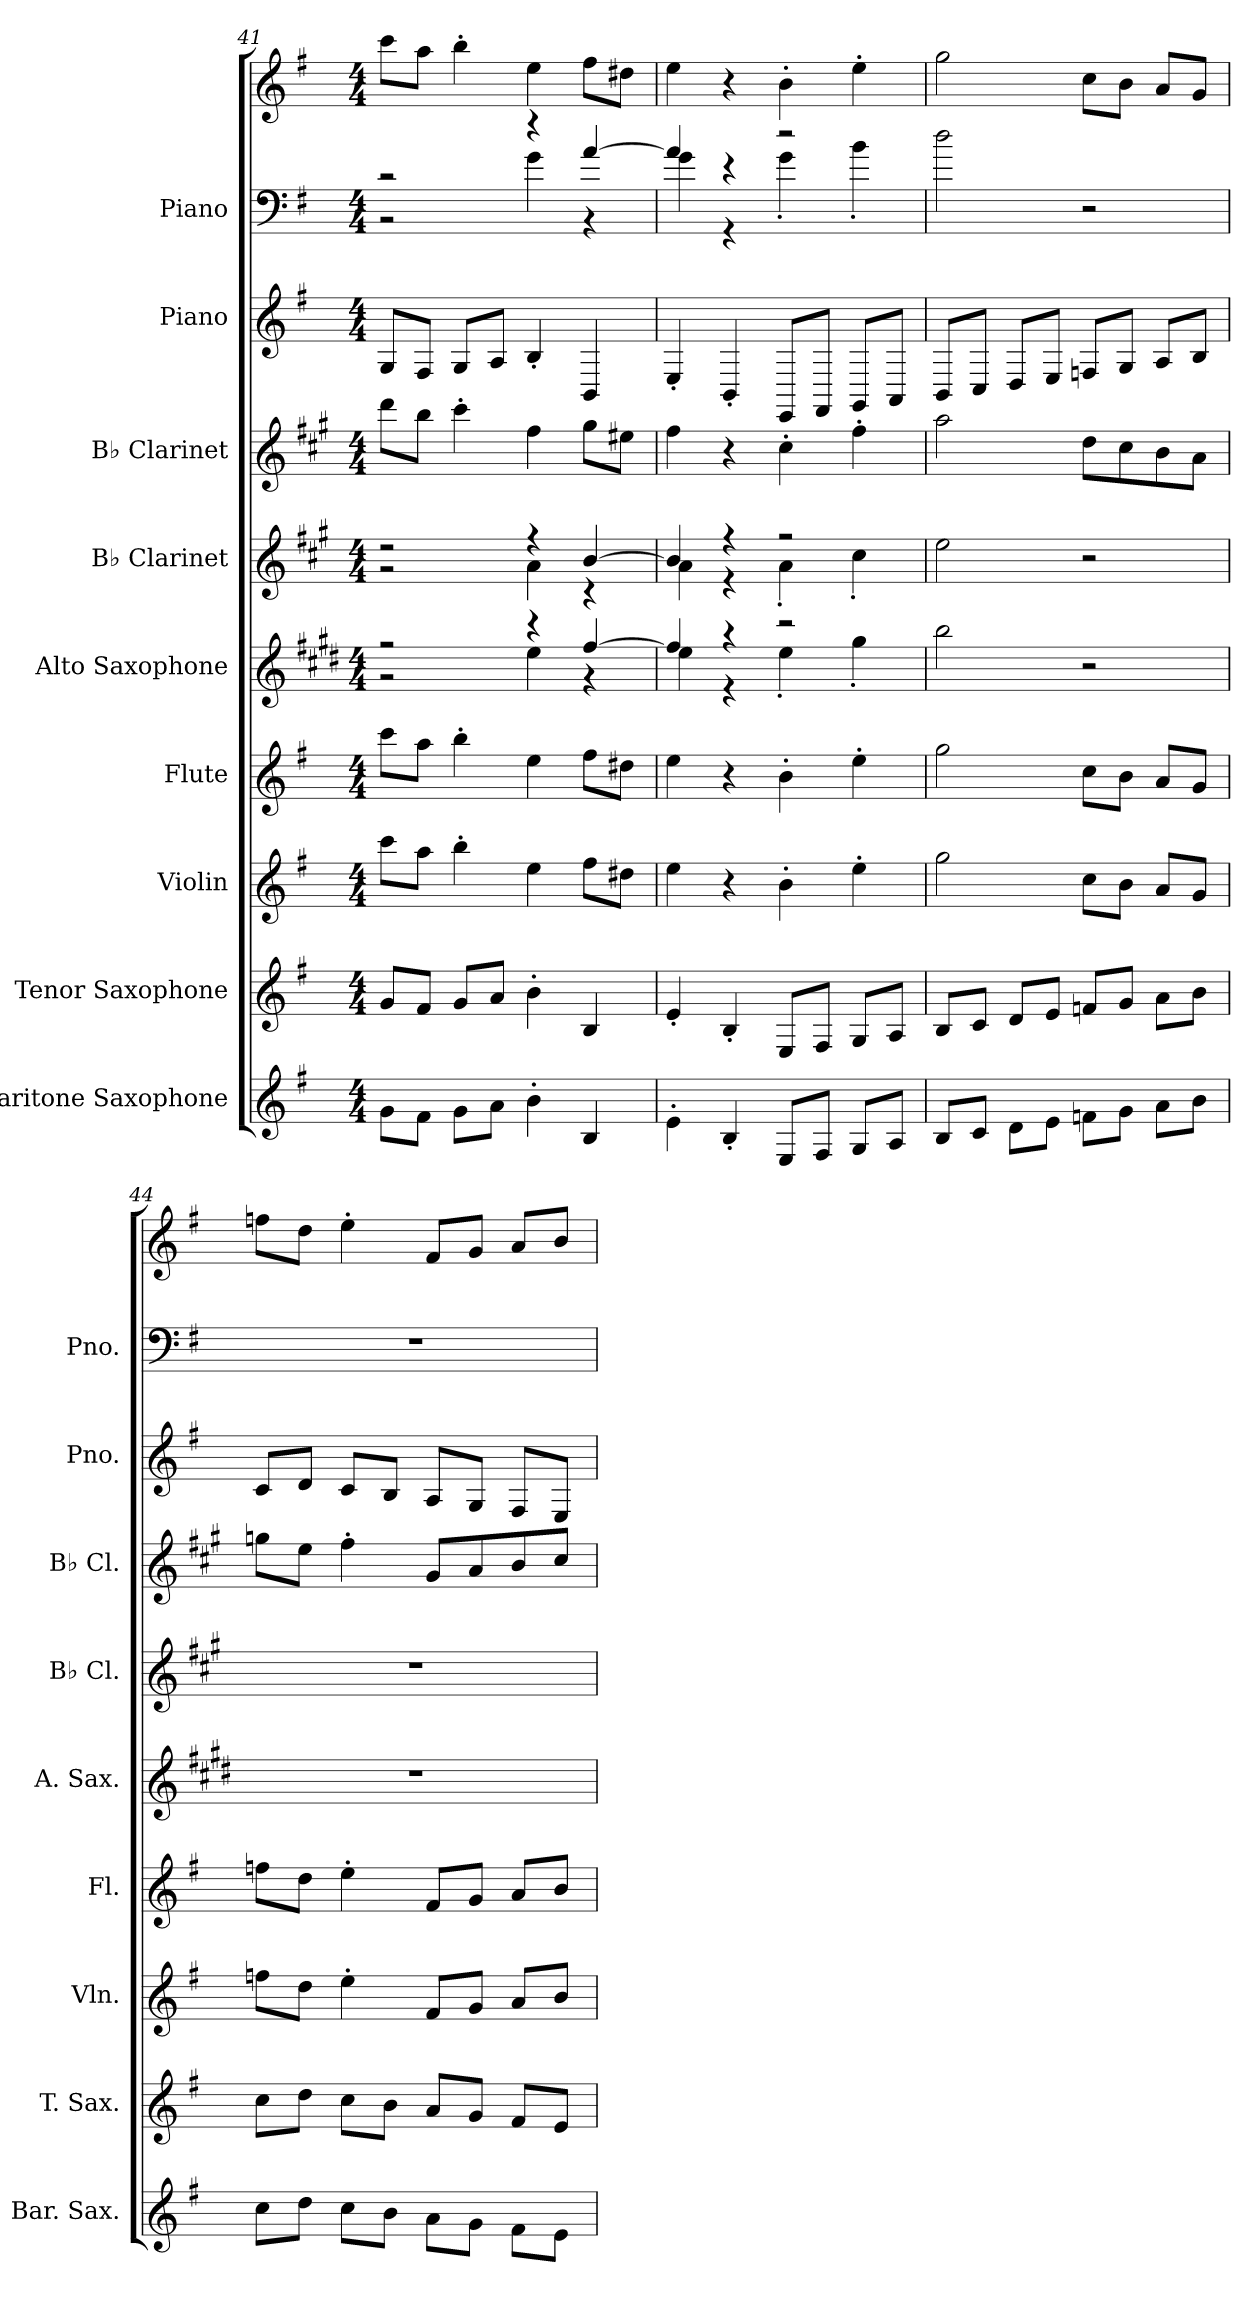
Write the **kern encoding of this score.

**kern	**kern	**kern	**kern	**kern	**kern	**kern	**kern	**kern	**kern
*part9	*part8	*part7	*part6	*part5	*part4	*part3	*part2	*part1	*part1
*staff10	*staff9	*staff8	*staff7	*staff6	*staff5	*staff4	*staff3	*staff2	*staff1
*I"Baritone Saxophone	*I"Tenor Saxophone	*I"Violin	*I"Flute	*I"Alto Saxophone	*I"B♭ Clarinet	*I"B♭ Clarinet	*I"Piano	*I"Piano	*
*I'Bar. Sax.	*I'T. Sax.	*I'Vln.	*I'Fl.	*I'A. Sax.	*I'B♭ Cl.	*I'B♭ Cl.	*I'Pno.	*I'Pno.	*
!!LO:LB:g=z
*clefG2	*clefG2	*clefG2	*clefG2	*clefG2	*clefG2	*clefG2	*clefG2	*clefF4	*clefG2
*ITrd12c21	*ITrd8c14	*	*	*ITrd5c9	*ITrd1c2	*ITrd1c2	*	*	*
*k[f#]	*k[f#]	*k[f#]	*k[f#]	*k[f#]	*k[f#]	*k[f#]	*k[f#]	*k[f#]	*k[f#]
*M4/4	*M4/4	*M4/4	*M4/4	*M4/4	*M4/4	*M4/4	*M4/4	*M4/4	*M4/4
=41	=41	=41	=41	=41	=41	=41	=41	=41	=41
*	*	*	*	*^	*^	*	*	*^	*
8G\L	8G/L	8ccc\L	8ccc\L	2r	2r	2r	2r	8ccc\L	8G/L	2r	2r	8ccc\L
8F#\J	8F#/J	8aa\J	8aa\J	.	.	.	.	8aa\J	8F#/J	.	.	8aa\J
8G\L	8G/L	4bb'\	4bb'\	.	.	.	.	4bb'\	8G/L	.	.	4bb'\
8A\J	8A/J	.	.	.	.	.	.	.	8A/J	.	.	.
4B'\	4B'\	4ee\	4ee\	4r	4g\	4r	4g\	4ee\	4B'/	4r	4g\	4ee\
4BB/	4BB/	8ff#\L	8ff#\L	[4a/	4r	[4a/	4r	8ff#\L	4BB/	[4a/	4r	8ff#\L
.	.	8dd#X\J	8dd#X\J	.	.	.	.	8dd#X\J	.	.	.	8dd#X\J
=42	=42	=42	=42	=42	=42	=42	=42	=42	=42	=42	=42	=42
4E'\	4E'/	4ee\	4ee\	4a/]	4g\	4a/]	4g\	4ee\	4E'/	4a/]	4g\	4ee\
4BB'/	4BB'/	4r	4r	4r	4r	4r	4r	4r	4BB'/	4r	4r	4r
8EE/L	8EE/L	4b'\	4b'\	2r	4g'\	2r	4g'\	4b'\	8EE/L	2r	4g'\	4b'\
8FF#/J	8FF#/J	.	.	.	.	.	.	.	8FF#/J	.	.	.
8GG/L	8GG/L	4ee'\	4ee'\	.	4b'\	.	4b'\	4ee'\	8GG/L	.	4b'\	4ee'\
8AA/J	8AA/J	.	.	.	.	.	.	.	8AA/J	.	.	.
*	*	*	*	*v	*v	*	*	*	*	*v	*v	*
*	*	*	*	*	*v	*v	*	*	*	*
=43	=43	=43	=43	=43	=43	=43	=43	=43	=43
8BB/L	8BB/L	2gg\	2gg\	2dd\	2dd\	2gg\	8BB/L	2dd\	2gg\
8C/J	8C/J	.	.	.	.	.	8C/J	.	.
8D\L	8D/L	.	.	.	.	.	8D/L	.	.
8E\J	8E/J	.	.	.	.	.	8E/J	.	.
8Fn\L	8Fn/L	8cc\L	8cc\L	2r	2r	8cc\L	8Fn/L	2r	8cc\L
8G\J	8G/J	8b\J	8b\J	.	.	8b\	8G/J	.	8b\J
8A\L	8A\L	8a/L	8a/L	.	.	8a\	8A/L	.	8a/L
8B\J	8B\J	8g/J	8g/J	.	.	8g\J	8B/J	.	8g/J
=44	=44	=44	=44	=44	=44	=44	=44	=44	=44
8c\L	8c\L	8ffn\L	8ffn\L	1r	1r	8ffn\L	8c/L	1r	8ffn\L
8d\J	8d\J	8dd\J	8dd\J	.	.	8dd\J	8d/J	.	8dd\J
8c\L	8c\L	4ee'\	4ee'\	.	.	4ee'\	8c/L	.	4ee'\
8B\J	8B\J	.	.	.	.	.	8B/J	.	.
8A\L	8A/L	8f#/L	8f#/L	.	.	8f#/L	8A/L	.	8f#/L
8G\J	8G/J	8g/J	8g/J	.	.	8g/	8G/J	.	8g/J
8F#\L	8F#/L	8a/L	8a/L	.	.	8a/	8F#/L	.	8a/L
8E\J	8E/J	8b/J	8b/J	.	.	8b/J	8E/J	.	8b/J
=	=	=	=	=	=	=	=	=	=
*-	*-	*-	*-	*-	*-	*-	*-	*-	*-
